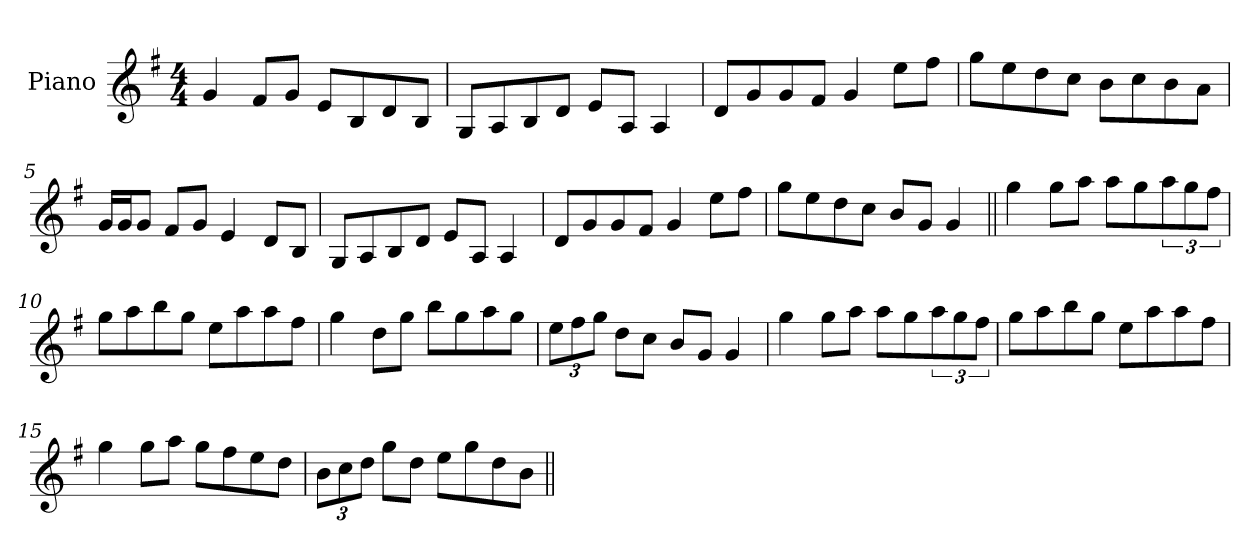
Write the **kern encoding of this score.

**kern
*part1
*staff1
*I"Piano
*I'Pno
*clefG2
*k[f#]
*G:
*M4/4
=1
4g/
8f#/L
8g/J
8e/L
8B/
8d/
8B/J
=2
8G/L
8A/
8B/
8d/J
8e/L
8A/J
4A/
=3
8d/L
8g/
8g/
8f#/J
4g/
8ee\L
8ff#\J
=4
8gg\L
8ee\
8dd\
8cc\J
8b\L
8cc\
8b\
8a\J
=5
16g/LL
16g/J
8g/J
8f#/L
8g/J
4e/
8d/L
8B/J
=6
8G/L
8A/
8B/
8d/J
8e/L
8A/J
4A/
=7
8d/L
8g/
8g/
8f#/J
4g/
8ee\L
8ff#\J
=8
8gg\L
8ee\
8dd\
8cc\J
8b/L
8g/J
4g/
=9||
4gg\
8gg\L
8aa\J
8aa\L
8gg\
12aa\
12gg\
12ff#\J
=10
8gg\L
8aa\
8bb\
8gg\J
8ee\L
8aa\
8aa\
8ff#\J
=11
4gg\
8dd\L
8gg\J
8bb\L
8gg\
8aa\
8gg\J
=12
12ee\L
12ff#\
12gg\J
8dd\L
8cc\J
8b/L
8g/J
4g/
=13
4gg\
8gg\L
8aa\J
8aa\L
8gg\
12aa\
12gg\
12ff#\J
=14
8gg\L
8aa\
8bb\
8gg\J
8ee\L
8aa\
8aa\
8ff#\J
=15
4gg\
8gg\L
8aa\J
8gg\L
8ff#\
8ee\
8dd\J
=16
12b\L
12cc\
12dd\J
8gg\L
8dd\J
8ee\L
8gg\
8dd\
8b\J
=||
*-
